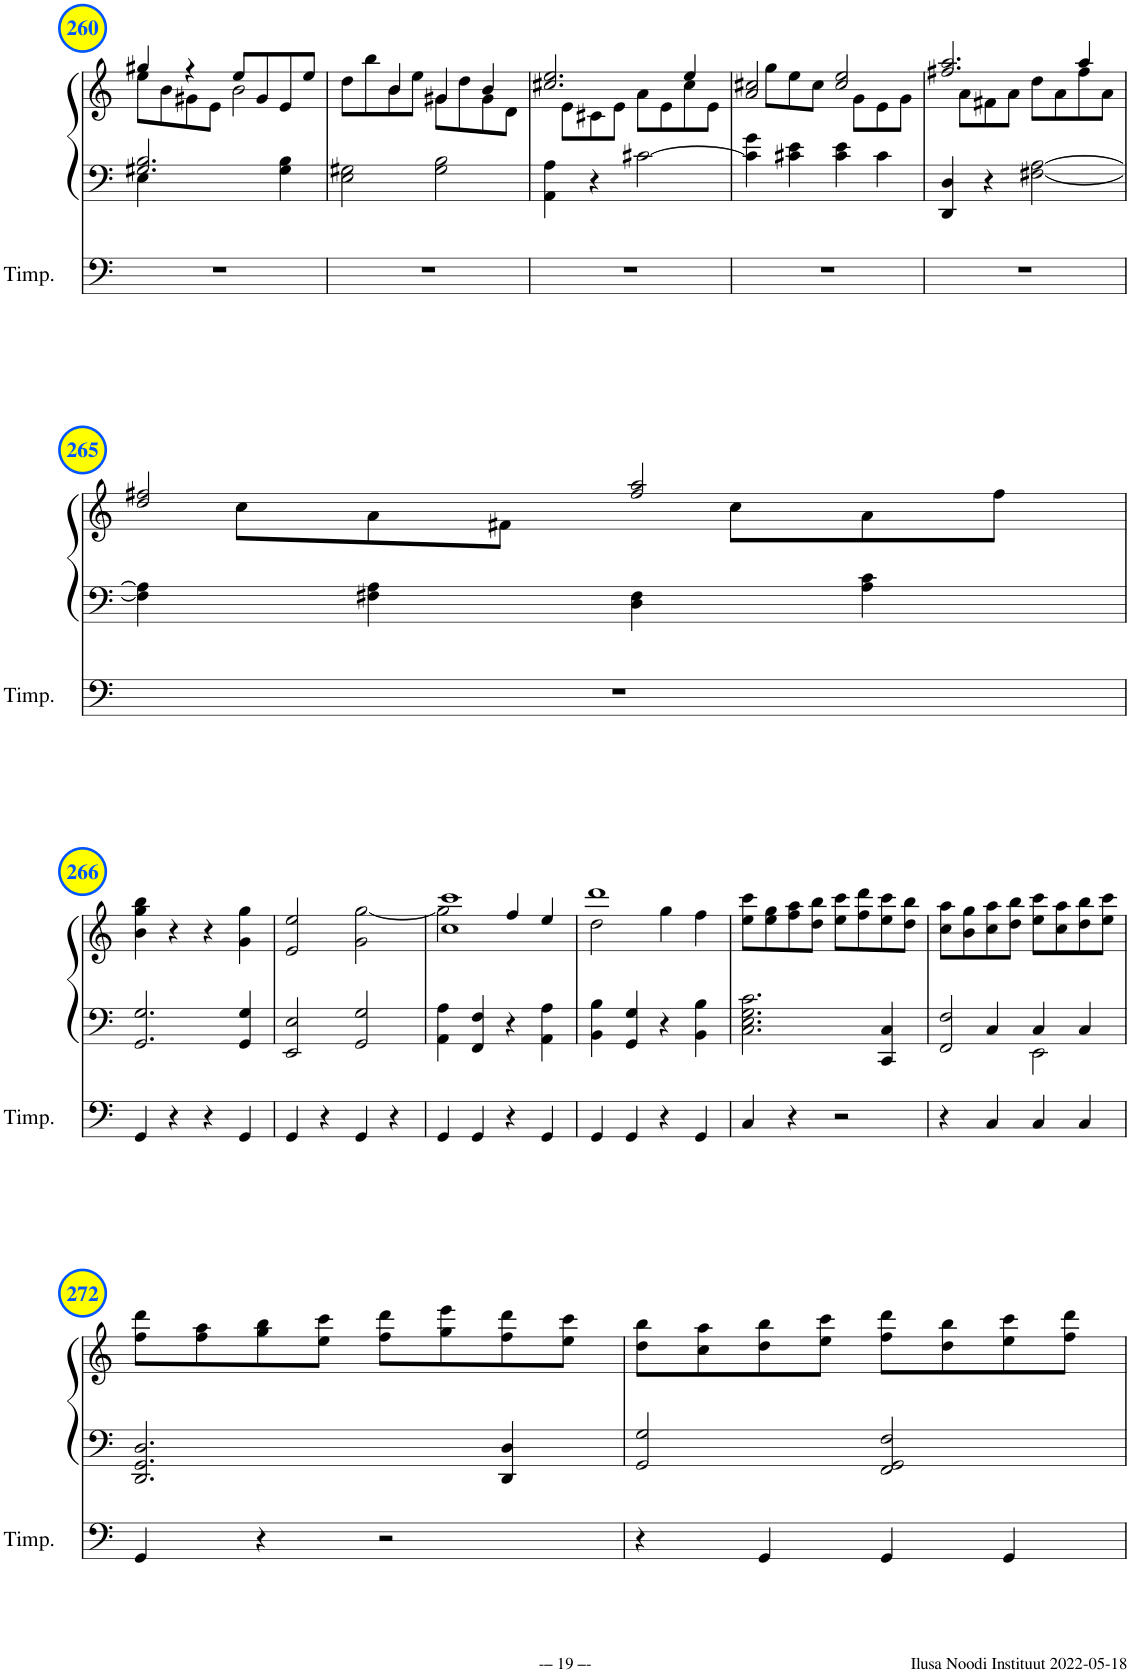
**kern	**kern	**kern
*part2	*part1	*part1
*staff3	*staff2	*staff1
*I"Timpani	*I"Piano	*
*I'Timp.	*I'Pno	*
!!LO:PB:g=z
*clefF4	*clefF4	*clefG2
*k[]	*k[]	*k[]
*M4/4	*M4/4	*M4/4
*met(c)	*met(c)	*met(c)
=260	=260	=260
*	*^	*^
1r	2.G#X/ 2.B/	4E\	4gg#X/	8ee\L
.	.	.	.	8b\
.	.	2.ryy	4r	8g#X\
.	.	.	.	8e\J
.	.	.	8ee/L	2b\
.	.	.	8g#/	.
.	4G#\ 4B\	.	8e/	.
.	.	.	8ee/J	.
*	*v	*v	*	*
=261	=261	=261	=261
1r	2E\ 2G#X\	4ryy	8dd\L
.	.	.	8bb\
.	.	4b/	8b\
.	.	.	8ee\J
.	2G#\ 2B\	4g#X/	8g#\L
.	.	.	8dd\
.	.	4b/	8g#\
.	.	.	8d\J
=262	=262	=262	=262
1r	4AA\ 4A\	2.cc#X/ 2.ee/	8ryy
.	.	.	8e\L
.	4r	.	8c#X\
.	.	.	8e\J
.	[2c#X\	.	8a\L
.	.	.	8e\
.	.	4ee/	8cc#\
.	.	.	8e\J
=263	=263	=263	=263
1r	4c#\] 4g\	2a/ 2cc#X/	8ryy
.	.	.	8gg\L
.	4c#X\ 4e\	.	8ee\
.	.	.	8cc#\J
.	4c#\ 4e\	2cc#/ 2ee/	8ryy
.	.	.	8g\L
.	4c#\	.	8e\
.	.	.	8g\J
=264	=264	=264	=264
1r	4DD/ 4D/	2.ff#X/ 2.aa/	8ryy
.	.	.	8a\L
.	4r	.	8f#X\
.	.	.	8a\J
.	[2F#X\ [2A\	.	8dd\L
.	.	.	8a\
.	.	4aa/	8ff#\
.	.	.	8a\J
!!LO:LB:g=z	!!
=265	=265	=265	=265
1r	4F#\] 4A\]	2dd/ 2ff#X/	8ryy
.	.	.	8cc\L
.	4F#X\ 4A\	.	8a\
.	.	.	8f#X\J
.	4D\ 4F#\	2ff#/ 2aa/	8ryy
.	.	.	8cc\L
.	4A\ 4c\	.	8a\
.	.	.	8ff#\J
*	*	*v	*v
!!LO:LB:g=z
=266	=266	=266
4GG/	2.GG/ 2.G/	4b\ 4gg\ 4bb\
4r	.	4r
4r	.	4r
4GG/	4GG/ 4G/	4g\ 4gg\
=267	=267	=267
4GG/	2EE/ 2E/	2e/ 2ee/
4r	.	.
4GG/	2GG/ 2G/	2g\ [2gg\
4r	.	.
=268	=268	=268
*	*	*^
*	*	*	*^
4GG/	4AA\ 4A\	1cc 1ccc	2gg\]	2ryy
4GG/	4FF/ 4F/	.	.	.
4r	4r	.	2ryy	4ff/
4GG/	4AA\ 4A\	.	.	4ee/
*	*	*	*v	*v
=269	=269	=269	=269
4GG/	4BB\ 4B\	1ddd	2dd\
4GG/	4GG/ 4G/	.	.
4r	4r	.	4gg\
4GG/	4BB\ 4B\	.	4ff\
*	*	*v	*v
=270	=270	=270
4C/	2.C\ 2.E\ 2.G\ 2.c\	8ee\ 8ccc\L
.	.	8ee\ 8gg\
4r	.	8ff\ 8aa\
.	.	8dd\ 8bb\J
2r	.	8ee\ 8ccc\L
.	.	8ff\ 8ddd\
.	4CC/ 4C/	8ee\ 8ccc\
.	.	8dd\ 8bb\J
=271	=271	=271
*	*^	*
4r	2FF/ 2F/	4ryy	8cc\ 8aa\L
.	.	.	8b\ 8gg\
4C/	.	4C/	8cc\ 8aa\
.	.	.	8dd\ 8bb\J
4C/	2EE\	4C/	8ee\ 8ccc\L
.	.	.	8cc\ 8aa\
4C/	.	4C/	8dd\ 8bb\
.	.	.	8ee\ 8ccc\J
*	*v	*v	*
!!LO:LB:g=z
=272	=272	=272
4GG/	2.DD/ 2.GG/ 2.D/	8ff\ 8ddd\L
.	.	8ff\ 8aa\
4r	.	8gg\ 8bb\
.	.	8ee\ 8ccc\J
2r	.	8ff\ 8ddd\L
.	.	8gg\ 8eee\
.	4DD/ 4D/	8ff\ 8ddd\
.	.	8ee\ 8ccc\J
=273	=273	=273
4r	2GG/ 2G/	8dd\ 8bb\L
.	.	8cc\ 8aa\
4GG/	.	8dd\ 8bb\
.	.	8ee\ 8ccc\J
4GG/	2FF/ 2GG/ 2F/	8ff\ 8ddd\L
.	.	8dd\ 8bb\
4GG/	.	8ee\ 8ccc\
.	.	8ff\ 8ddd\J
=	=	=
*-	*-	*-
